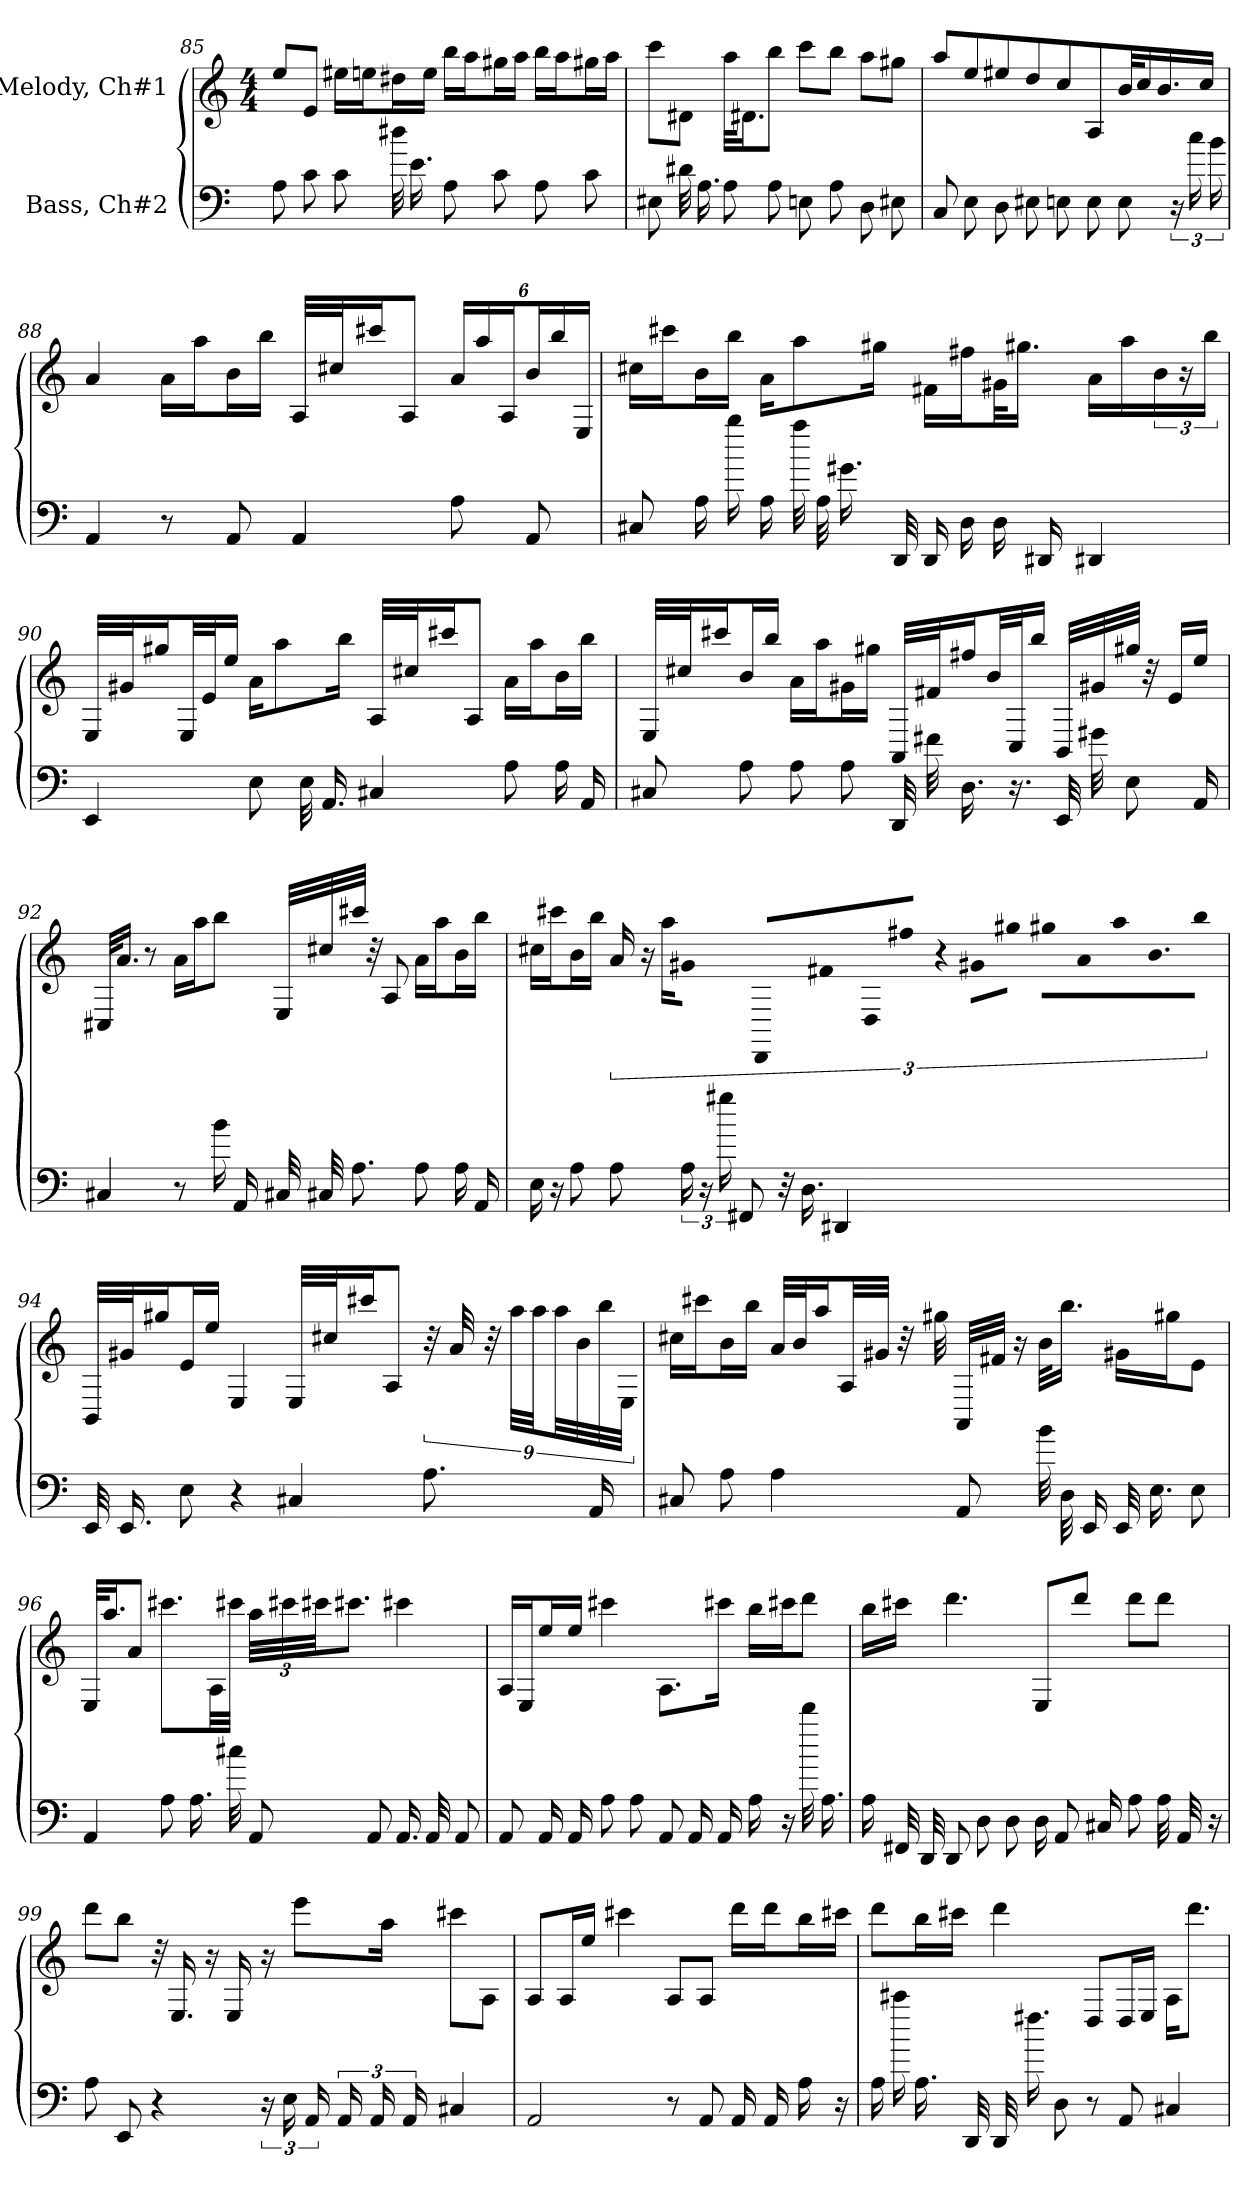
**kern	**kern
*part2	*part1
*staff2	*staff1
*I"Bass, Ch#2	*I"Melody, Ch#1
*clefF4	*
*	*M4/4
=85	=85
8A	8eeL
8c	8eJ
8c	16ee#XLL
.	16eeJ
32dd#X	16dd#XL
16.e	.
.	16eeJJ
8A	16bbLL
.	16aaJ
8c	16gg#XL
.	16aaJJ
8A	16bbLL
.	16aaJ
8c	16gg#XL
.	16aaJJ
=86	=86
8E#X	8cccL
32d#X	8d#XJ
16.A	.
8A	32aaKLL
.	16.d#XJ
8A	8bbJ
8E	8cccL
8A	8bbJ
8D	8aaL
8E#X	8gg#XJ
=87	=87
8C	8aaL
8E	8eeJ
8D	8ee#XL
8E#X	8ddJ
8E	8ccL
8E	8AJ
8E	32bKLL
.	16cc
.	16.bJ
24r	.
24cc	.
.	16ccJJ
24b	.
=88	=88
4AA	4a
8r	16aLL
.	16aaJ
8AA	16bL
.	16bbJJ
4AA	32ALLL
.	32cc#XJ
.	16ccc#XJ
.	8AJ
8A	24aLL
.	24aa
.	24AJ
8AA	24bL
.	24bb
.	24EJJ
=89	=89
8C#X	16cc#XLL
.	16ccc#XJ
16A	16bL
16bb	16bbJJ
16A	16aKL
32aa	8aa
32A	.
16.g#X	.
.	16gg#XJk
32DD	.
16DD	16f#XLL
16D	16ff#XJ
16D	32g#XKL
.	16.gg#XJJ
16DD#X	.
4DD#X	16aLL
.	16aa
.	24bJJ
.	24r
.	24bb
=90	=90
4EE	32ELLL
.	32g#XJ
.	16gg#XJ
.	32ELL
.	32eJ
.	16eeJJ
8E	16aKL
.	8aa
32E	.
16.AA	.
.	16bbJk
4C#X	32ALLL
.	32cc#XJ
.	16ccc#XJ
.	8AJ
8A	16aLL
.	16aaJ
16A	16bL
16AA	16bbJJ
=91	=91
8C#X	32ELLL
.	32cc#XJ
.	16ccc#XJ
8A	16bL
.	16bbJJ
8A	16aLL
.	16aaJ
8A	16g#XL
.	16gg#XJJ
32DD	32AALLL
32f#X	32f#XJ
16.D	16ff#XJ
.	32bLL
16.r	32CJ
.	16bbJJ
32EE	32BBLLL
32g#X	32g#X
8E	32gg#XJJJ
.	32r
.	16eLL
16AA	16eeJJ
=92	=92
4C#X	32C#XKLL
.	16.aJJ
.	8r
8r	16aLL
.	16aaJ
16b	8bbJ
16AA	.
32C#X	32ELLL
32C#X	32cc#X
8.A	32ccc#XJJJ
.	32r
.	8A
8A	16aLL
.	16aaJ
16A	16bL
16AA	16bbJJ
=93	=93
16E	16cc#XLL
16r	16ccc#XJ
8A	16bL
.	16bbJJ
8A	24a
.	24r
.	24aaKL
24A	8g#XJ
24r	.
24gg#X	.
8FF#X	32DDLLL
.	32f#X
.	32D
.	32ff#XJJJ
32r	32r
16.D	16g#XLL
.	32gg#XJJk
4DD#X	32gg#XKLL
.	16a
.	32aaJk
.	16.bL
.	32bbJJk
=94	=94
32EE	32BBLLL
16.EE	32g#XJ
.	16gg#XJ
8E	16eL
.	16eeJJ
4r	4E
4C#X	32ELLL
.	32cc#XJ
.	16ccc#XJ
.	8AJ
8.A	36r
.	36a
.	36r
.	36aaLLL
.	36aaJJ
.	36aaLL
.	36b
16AA	.
.	36bb
.	36EJJJ
=95	=95
8C#X	16cc#XLL
.	16ccc#XJ
8A	16bL
.	16bbJJ
4A	32aLLL
.	32bJ
.	16aaJ
.	32ALL
.	32g#XJJJ
.	32r
.	32gg#X
8AA	32AALLL
.	32f#XJJJ
.	16r
32b	32bKLL
32D	16.bbJJ
16EE	.
32EE	16g#XLL
16.E	.
.	16gg#XJ
8E	8eJ
=96	=96
4AA	32EKLL
.	16.aaJ
.	8aJ
8A	8.ccc#XL
16.A	.
.	32ALL
32cc#X	32ccc#XJJJ
8AA	48aaLLL
.	48ccc#X
.	48ccc#XJJ
.	8.ccc#XJ
8AA	.
16.AA	4ccc#X
32AA	.
8AA	.
=97	=97
8AA	16ALL
.	16EJ
16AA	16eeL
16AA	16eeJJ
8A	4ccc#X
8A	.
8AA	8.AL
16AA	.
16AA	16ccc#XJk
16A	16bbLL
16r	16ccc#XJ
32ddd	8dddJ
16.A	.
=98	=98
16A	16bbLL
32FF#X	16ccc#XJJ
32DD	.
8DD	4.ddd
8D	.
8D	.
16D	8EL
8AA	.
.	8dddJ
16C#X	.
8A	8dddL
32A	8dddJ
32AA	.
16r	.
=99	=99
8A	8dddL
8EE	8bbJ
4r	32r
.	16.E
.	16r
.	16E
24r	16r
24E	.
.	8eeeL
24AA	.
24AA	.
24AA	.
.	16aaJk
24AA	.
4C#X	8ccc#XL
.	8AJ
=100	=100
2AA	8AL
.	16AL
.	16eeJJ
.	4ccc#X
8r	8AL
8AA	8AJ
16AA	16dddLL
16AA	16dddJ
16A	16bbL
16r	16ccc#XJJ
=101	=101
16A	8dddL
16ccc#X	.
16.A	16bbL
.	16ccc#XJJ
32DD	.
32DD	4ddd
16.ff#X	.
8D	.
8r	8DL
8AA	16DL
.	16EJJ
4C#X	16AKL
.	8.dddJ
=	=
*-	*-
